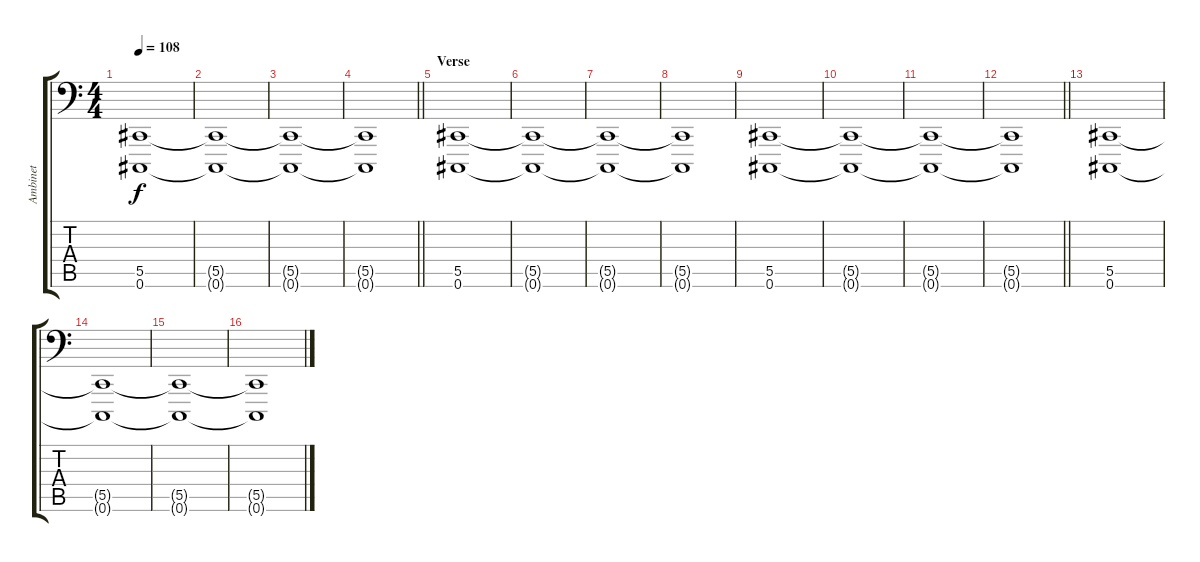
\track ("Ambinet" "Ambinet") {instrument stringensemble1}
\staff {score tabs}
\tuning (Eb3 Bb2 Gb2 Db2 Ab1 Db1) {hide}
\ts (4 4)
\tempo 108
\clef f4
\ks c
(5.5 0.6).1{dy f} |
(5.5{t} 0.6{t}).1 |
(5.5{t} 0.6{t}).1 |
\barLineRight lightlight
(5.5{t} 0.6{t}).1 |
\section ("" "Verse")
(5.5 0.6).1 |
(5.5{t} 0.6{t}).1 |
(5.5{t} 0.6{t}).1 |
(5.5{t} 0.6{t}).1 |
(5.5 0.6).1 |
(5.5{t} 0.6{t}).1 |
(5.5{t} 0.6{t}).1 |
\barLineRight lightlight
(5.5{t} 0.6{t}).1 |
\section ("" "")
(5.5 0.6).1 |
(5.5{t} 0.6{t}).1 |
(5.5{t} 0.6{t}).1 |
(5.5{t} 0.6{t}).1
